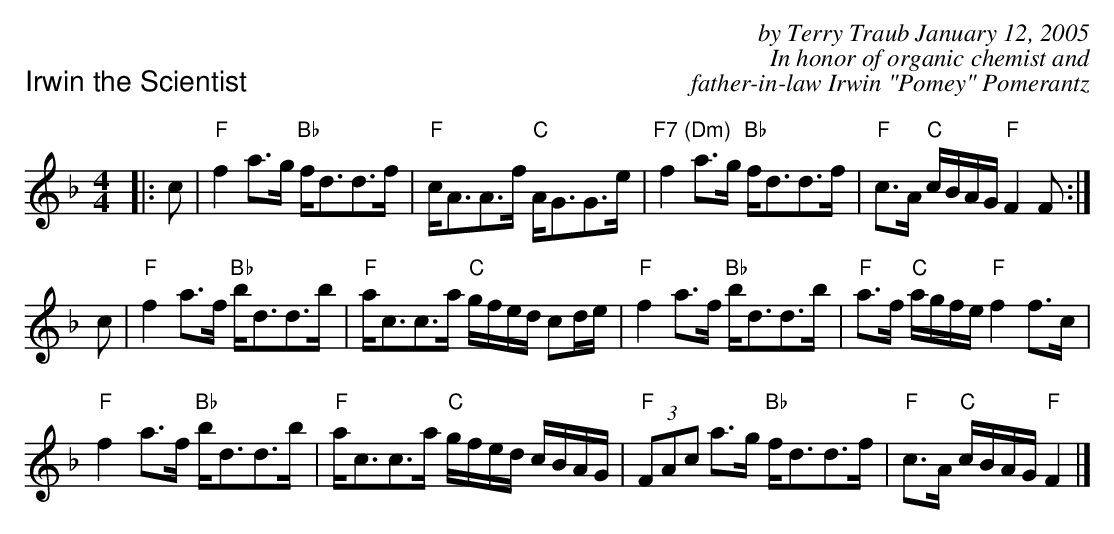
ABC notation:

X:1
P: Irwin the Scientist
C: by Terry Traub January 12, 2005
C: In honor of organic chemist and
C: father-in-law Irwin "Pomey" Pomerantz
M: 4/4
L: 1/8
K: F
|: c|"F"f2 a>g "Bb"f<dd>f|"F"c<AA>f "C"A<GG>e|"F7 (Dm)"f2 a>g "Bb"f<dd>f|"F"c>A "C"c/B/A/G/ "F"F2 F :|
c |"F"f2 a>f "Bb"b<dd>b |"F"a<cc>a "C"g/f/e/d/ cd/e/| "F"f2 a>f "Bb"b<dd>b |"F"a>f "C"a/g/f/e/ "F"f2 f>c|
"F"f2 a>f "Bb"b<dd>b |"F"a<cc>a "C"g/f/e/d/ c/B/A/G/| "F"(3FAc a>g "Bb"f<dd>f|"F"c>A "C"c/B/A/G/ "F"F2 |]
